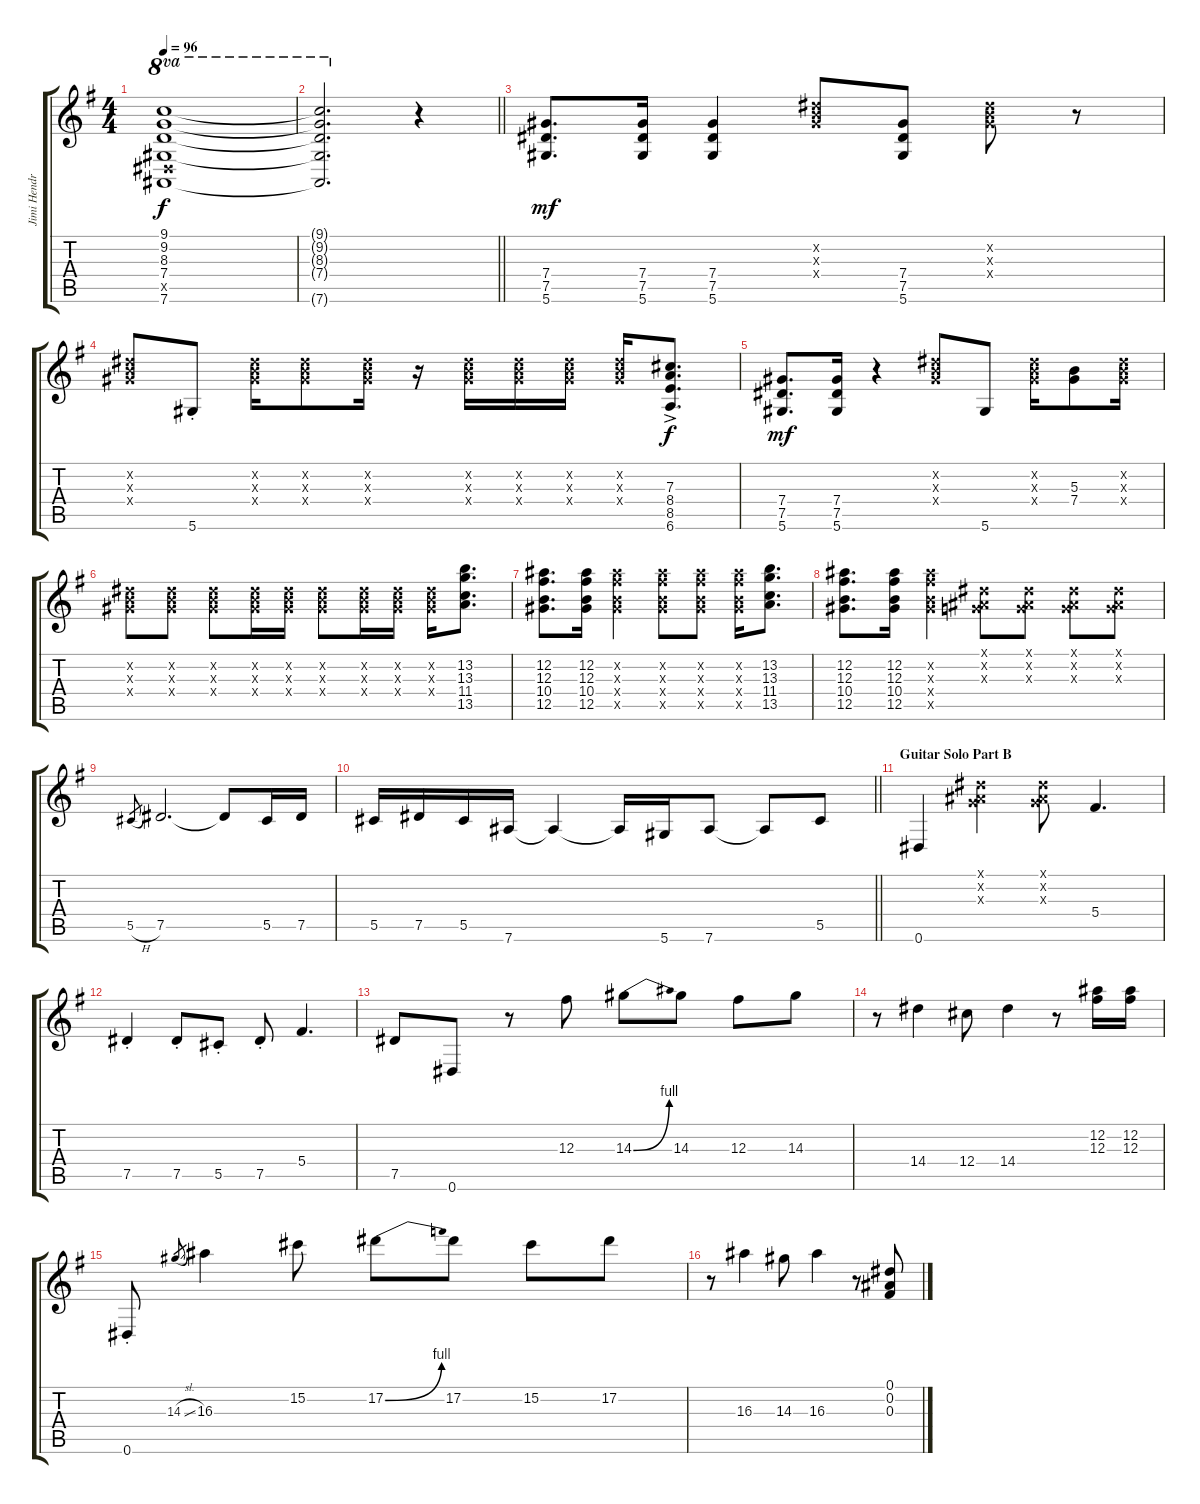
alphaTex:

\track ("Jimi Hendrix-Electric Gtr.(Clean Tone) w" "Jimi Hendr") {instrument electricguitarclean}
\staff {score tabs}
\tuning (Eb4 Bb3 Gb3 Db3 Ab2 Eb2) {hide}
\ts (4 4)
\tempo 96
\clef g2
\ks g
(9.1 9.2 8.3 7.4 7.5{x} 7.6).1{ot 8va dy f} |
\barLineRight lightlight
(9.1{t} 9.2{t} 8.3{t} 7.4{t} 7.6{t}).2{d ot 8va} r.4 |
(7.4 7.5 5.6).8{d dy mf} (7.4 7.5 5.6).16 (7.4 7.5 5.6).4 (5.2{x} 5.3{x} 7.4{x}).8 (7.4 7.5 5.6).8 (5.2{x} 5.3{x} 7.4{x}).8 r.8 |
(5.2{x} 5.3{x} 7.4{x}).8 5.6{st}.8 (5.2{x} 5.3{x} 7.4{x}).16 (5.2{x} 5.3{x} 7.4{x}).8 (5.2{x} 5.3{x} 7.4{x}).16 r.16 (5.2{x} 5.3{x} 7.4{x}).16 (5.2{x} 5.3{x} 7.4{x}).16 (5.2{x} 5.3{x} 7.4{x}).16 (5.2{x} 5.3{x} 7.4{x}).16 (7.3{ac} 8.4{ac} 8.5{ac} 6.6{ac}).8{d dy f} |
(7.4 7.5 5.6).8{d dy mf} (7.4 7.5 5.6).16 r.4 (5.2{x} 5.3{x} 7.4{x}).8 5.6.8 (5.2{x} 5.3{x} 7.4{x}).16 (5.3 7.4).8 (5.2{x} 5.3{x} 7.4{x}).16 |
(5.2{x} 5.3{x} 7.4{x}).8 (5.2{x} 5.3{x} 7.4{x}).8 (5.2{x} 5.3{x} 7.4{x}).8 (5.2{x} 5.3{x} 7.4{x}).16 (5.2{x} 5.3{x} 7.4{x}).16 (5.2{x} 5.3{x} 7.4{x}).8 (5.2{x} 5.3{x} 7.4{x}).16 (5.2{x} 5.3{x} 7.4{x}).16 (5.2{x} 5.3{x} 7.4{x}).16 (13.2 13.3 11.4 13.5).8{d} |
(12.2 12.3 10.4 12.5).8{d} (12.2 12.3 10.4 12.5).16 (12.2{x} 12.3{x} 10.4{x} 12.5{x}).4 (12.2{x} 12.3{x} 10.4{x} 12.5{x}).8 (12.2{x} 12.3{x} 10.4{x} 12.5{x}).8 (12.2{x} 12.3{x} 10.4{x} 12.5{x}).16 (13.2 13.3 11.4 13.5).8{d} |
(12.2 12.3 10.4 12.5).8{d} (12.2 12.3 10.4 12.5).16 (12.2{x} 12.3{x} 10.4{x} 12.5{x}).4 (0.1{x} 0.2{x} 1.3{x}).8 (0.1{x} 0.2{x} 1.3{x}).8 (0.1{x} 0.2{x} 1.3{x}).8 (0.1{x} 0.2{x} 1.3{x}).8 |
5.5{h}.8{gr} 7.5.2{d} 7.5{t}.8 5.5.16 7.5.16 |
\barLineRight lightlight
5.5.16 7.5.16 5.5.16 7.6.16 7.6{t}.4 7.6{t}.16 5.6.16 7.6.8 7.6{t}.8 5.5.8 |
\section ("" "Guitar Solo Part B")
0.6.4 (0.1{x} 0.2{x} 1.3{x}).4 (0.1{x} 0.2{x} 1.3{x}).8 5.4.4{d} |
7.5{st}.4 7.5{st}.8 5.5{st}.8 7.5{st}.8 5.4.4{d} |
7.5.8 0.6.8 r.8 12.3.8 14.3{be (bend 0 0 60 4)}.8 14.3.8 12.3.8 14.3.8 |
r.8 14.4.4 12.4.8 14.4.4 r.8 (12.2 12.3).16 (12.2 12.3).16 |
0.6{st}.8 14.3{sl}.8{gr} 16.3.4 15.2.8 17.2{be (bend 0 0 60 4)}.8 17.2.8 15.2.8 17.2.8 |
r.8 16.3.4 14.3.8 16.3.4 r.8 (0.1 0.2 0.3).8
